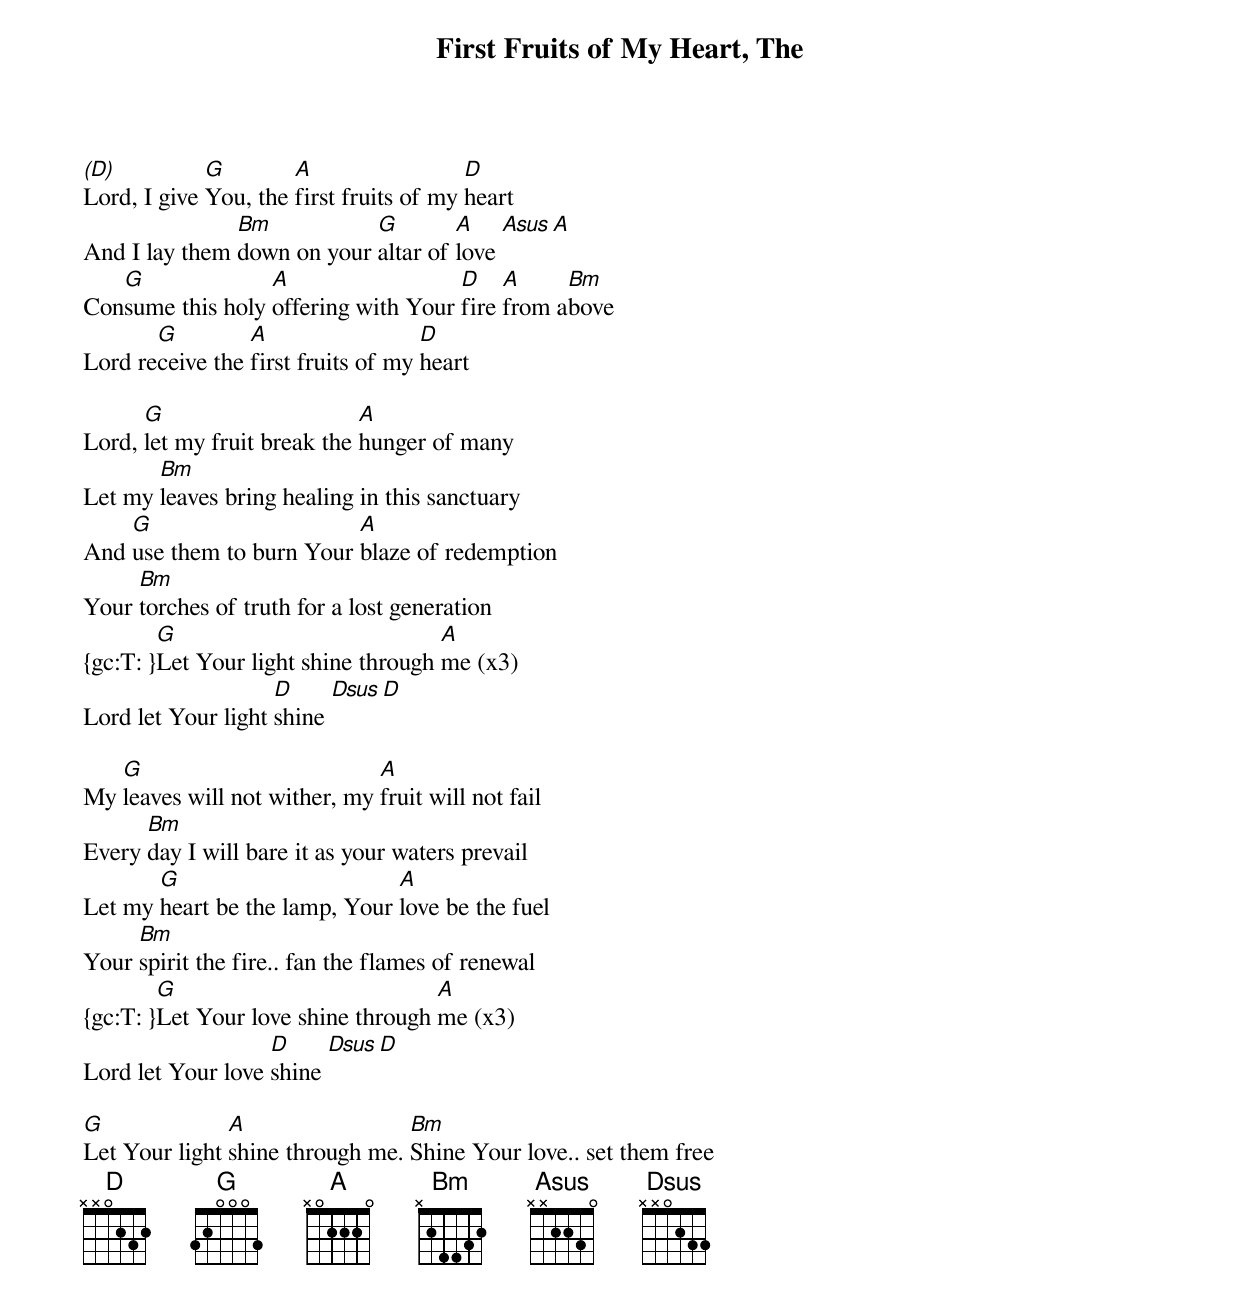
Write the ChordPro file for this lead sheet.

{title: First Fruits of My Heart, The}
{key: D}
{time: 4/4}
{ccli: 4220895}
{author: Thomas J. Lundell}
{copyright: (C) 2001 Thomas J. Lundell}

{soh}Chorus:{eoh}
[(D)]Lord, I give [G]You, the [A]first fruits of my [D]heart
And I lay them [Bm]down on your [G]altar of [A]love [Asus][A]
Con[G]sume this holy [A]offering with Your [D]fire [A]from a[Bm]bove
Lord re[G]ceive the [A]first fruits of my [D]heart

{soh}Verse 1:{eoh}
Lord, [G]let my fruit break the [A]hunger of many
Let my [Bm]leaves bring healing in this sanctuary
And [G]use them to burn Your [A]blaze of redemption
Your [Bm]torches of truth for a lost generation
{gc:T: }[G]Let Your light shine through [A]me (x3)
Lord let Your light [D]shine [Dsus][D]

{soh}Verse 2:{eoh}
My [G]leaves will not wither, my [A]fruit will not fail
Every [Bm]day I will bare it as your waters prevail
Let my [G]heart be the lamp, Your [A]love be the fuel
Your [Bm]spirit the fire.. fan the flames of renewal
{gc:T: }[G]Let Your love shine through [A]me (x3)
Lord let Your love [D]shine [Dsus][D]

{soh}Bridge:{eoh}
[G]Let Your light [A]shine through me. [Bm]Shine Your love.. set them free
